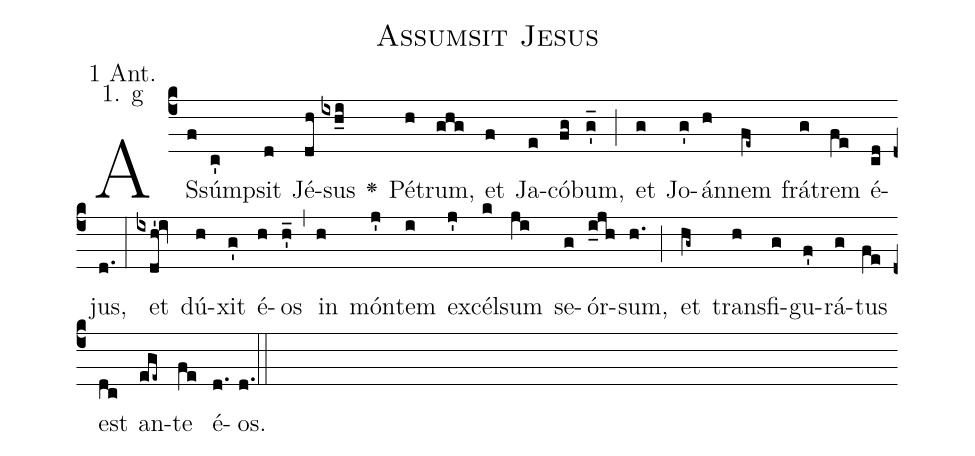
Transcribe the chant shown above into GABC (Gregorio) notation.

name: Assumsit Jesus;
office-part: 1 Antiphon;
mode: 1g;
annotation: 1 Ant.;
annotation: 1. g;
def-m1:}{\greseteolcustos{manual}{;
def-m2:\ifx\breakbeforeEuouae\undefined\else;
def-m3:\fi}\ifx\noeuouae\undefined\def\noeuouae{F}\fi\if\noeuouae F{;
def-m4:}\fi;
%%
% The syntax in this part is called gabc. Please refer to http://home.gna.org/gregorio/gabc/#basis

(c4)AS(f)súm(c')psit(d) Jé(dh)sus(ixh_i) <v>\greheightstar</v>() Pé(h)trum,(ghg) et(f) Ja(e)có(fg)bum,(g'_) (;)
et(g) Jo(g')án(h)nem(fe~) frá(g)trem(fe) é(cd)jus,(d.) (:)
et(ixdh'!iv) dú(h)xit(g') é(h)os(h'_) (,)
in(h) món(j')tem(i) ex(j')cél(k)sum(ji) se(g)ór(i_jh)sum,(h.) (;)
et(hg~) trans(h)fi(g)gu(f')rá(g)tus(fe) est(dc) an(ege~)te(fe) é(d.[em1])os.(d.) (::[em2]z[em3])

E(h) u(h) o(g) u(f) a(gh) e.(g.) (::[em4])
